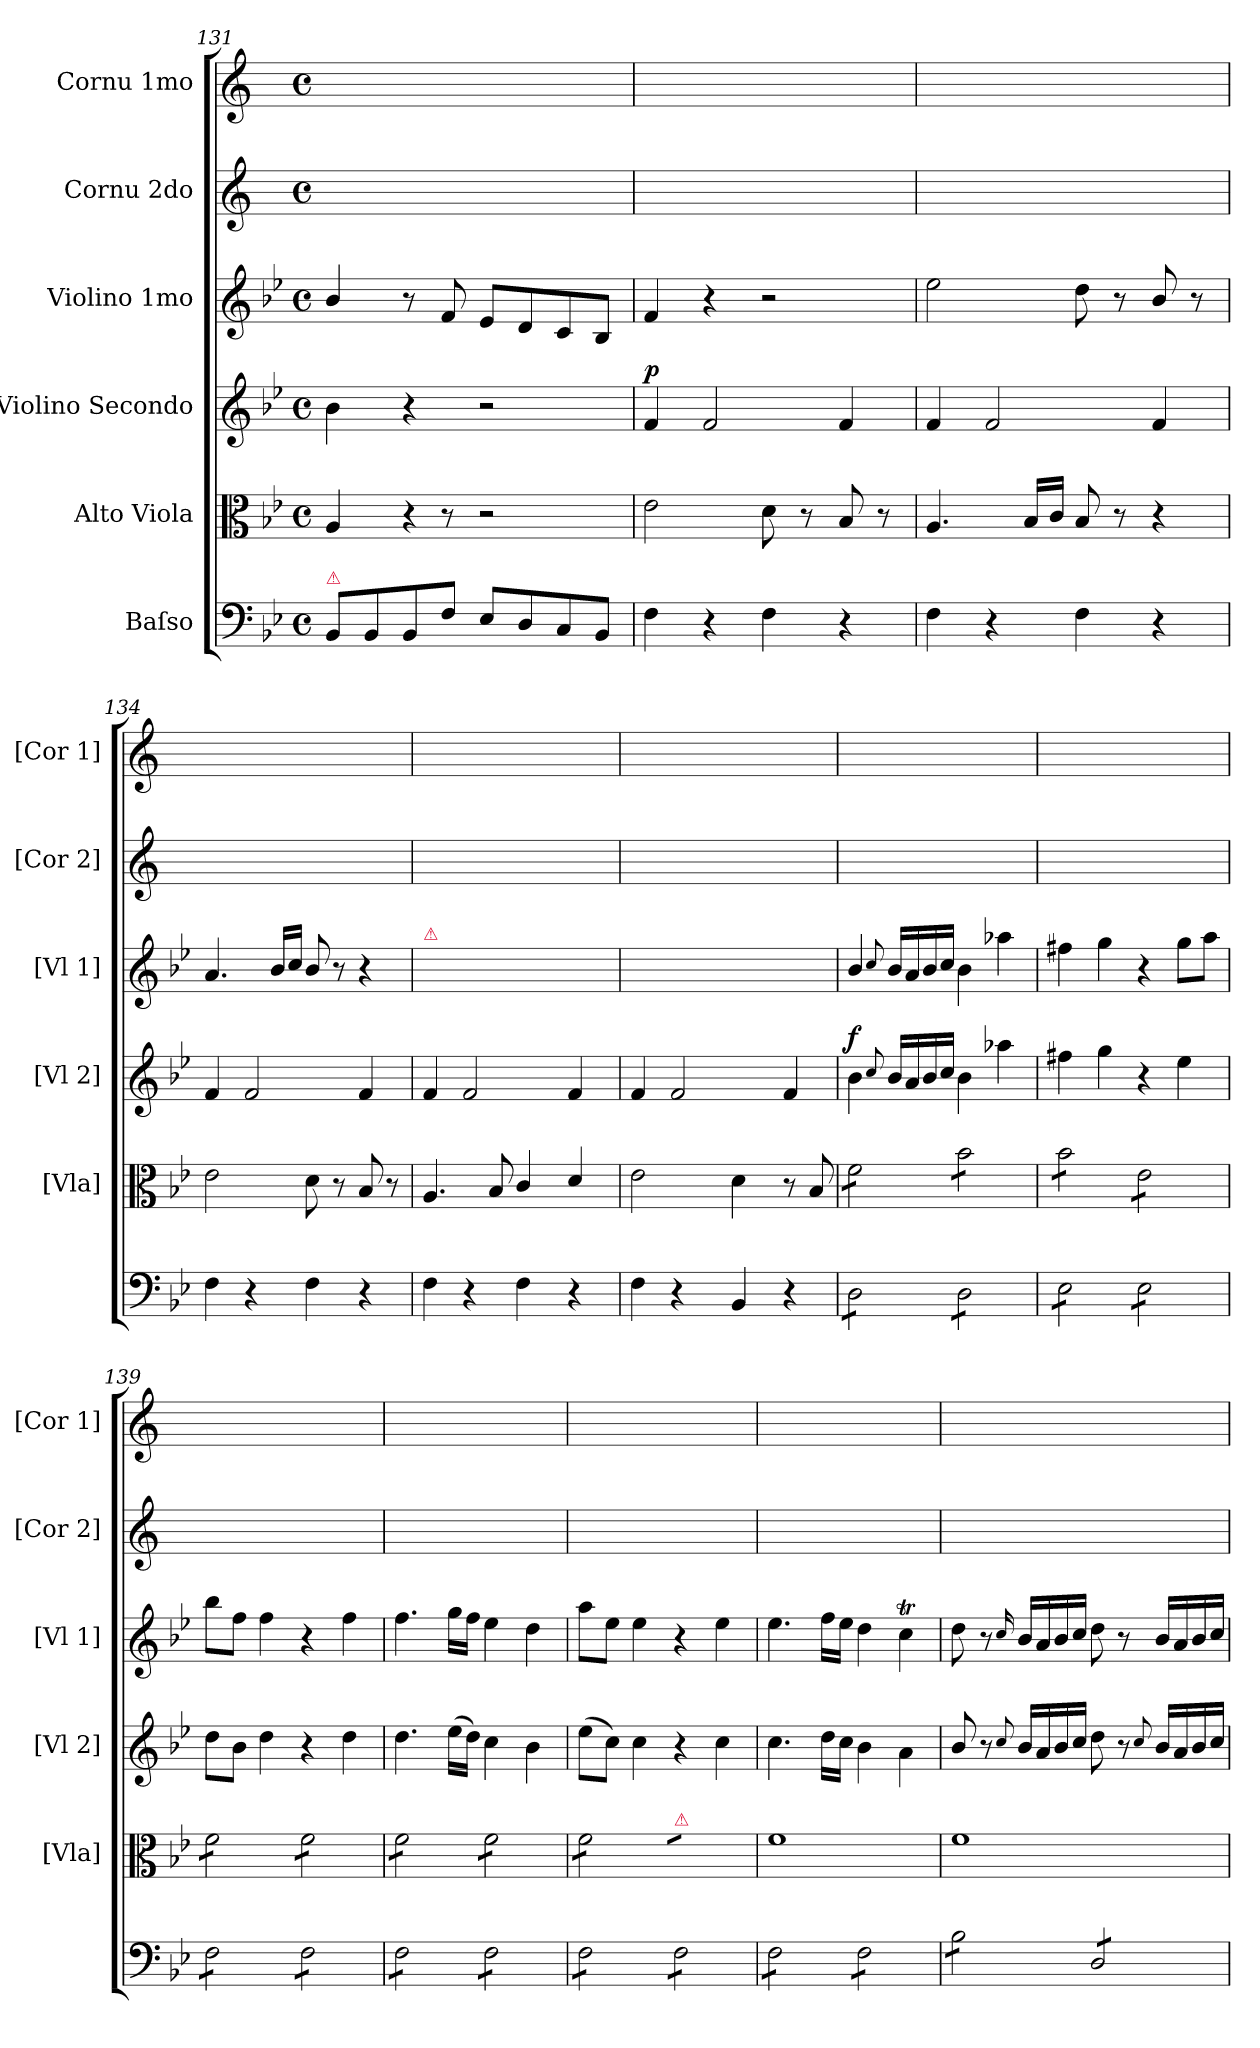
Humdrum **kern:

**kern	**kern	**kern	**dynam	**kern	**kern	**kern
*part6	*part5	*part4	*part4	*part3	*part2	*part1
*staff6	*staff5	*staff4	*staff4	*staff3	*staff2	*staff1
*I"Baſso	*I"Alto Viola	*I"Violino Secondo	*	*I"Violino 1mo	*I"Cornu 2do	*I"Cornu 1mo
*	*I'[Vla]	*I'[Vl 2]	*	*I'[Vl 1]	*I'[Cor 2]	*I'[Cor 1]
*clefF4	*clefC3	*clefG2	*	*clefG2	*clefG2	*clefG2
*	*	*	*	*	*ITrd1c2	*ITrd1c2
*k[b-e-]	*k[b-e-]	*k[b-e-]	*	*k[b-e-]	*k[b-e-]	*k[b-e-]
*B-:	*B-:	*B-:	*	*B-:	*B-:	*B-:
*M4/4	*M4/4	*M4/4	*	*M4/4	*M4/4	*M4/4
*met(c)	*met(c)	*met(c)	*	*met(c)	*met(c)	*met(c)
=131	=131	=131	=131	=131	=131	=131
!LO:TX:a:color=crimson:t=⚠	!	!	!	!	!	!
8BB-/L	4A/	4b-\	.	4b-/	1ryy	1ryy
8BB-/	.	.	.	.	.	.
!	!LO:N:vis=4	!	!	!	!	!
8BB-/	8r	4r	.	8r	.	.
8F\J	8r	.	.	8f/	.	.
8E-/L	2r	2r	.	8e-/L	.	.
8D/	.	.	.	8d/	.	.
8C/	.	.	.	8c/	.	.
8BB-/J	.	.	.	8B-/J	.	.
=132	=132	=132	=132	=132	=132	=132
!	!	!	!LO:DY:a	!	!	!
4F\	2e-\	4f/	p.	4f/	1ryy	1ryy
4r	.	2f/	.	4r	.	.
4F\	8d\	.	.	2r	.	.
.	8r	.	.	.	.	.
4r	8B-/	4f/	.	.	.	.
.	8r	.	.	.	.	.
=133	=133	=133	=133	=133	=133	=133
4F\	4.A/	4f/	.	2ee-\	1ryy	1ryy
4r	.	2f/	.	.	.	.
.	16B-/LL	.	.	.	.	.
.	16c/JJ	.	.	.	.	.
4F\	8B-/	.	.	8dd\	.	.
.	8r	.	.	8r	.	.
4r	4r	4f/	.	8b-/	.	.
.	.	.	.	8r	.	.
=134	=134	=134	=134	=134	=134	=134
4F\	2e-\	4f/	.	4.a/	1ryy	1ryy
4r	.	2f/	.	.	.	.
.	.	.	.	16b-/LL	.	.
.	.	.	.	16cc/JJ	.	.
4F\	8d\	.	.	8b-/	.	.
.	8r	.	.	8r	.	.
4r	8B-/	4f/	.	4r	.	.
.	8r	.	.	.	.	.
=135	=135	=135	=135	=135	=135	=135
!	!	!	!	!LO:TX:a:color=crimson:t=⚠	!	!
4F\	4.A/	4f/	.	2ee-\yy	1ryy	1ryy
4r	.	2f/	.	.	.	.
.	8B-/	.	.	.	.	.
4F\	4c/	.	.	8dd\yy	.	.
.	.	.	.	8ryy	.	.
4r	4d/	4f/	.	8b-/yy	.	.
.	.	.	.	8ryy	.	.
=136	=136	=136	=136	=136	=136	=136
4F\	2e-\	4f/	.	4.a/yy	1ryy	1ryy
4r	.	2f/	.	.	.	.
.	.	.	.	16b-/LLyy	.	.
.	.	.	.	16cc/JJyy	.	.
4BB-/	4d\	.	.	8b-/yy	.	.
.	.	.	.	8ryy	.	.
4r	8r	4f/	.	4ryy	.	.
.	8B-/	.	.	.	.	.
=137	=137	=137	=137	=137	=137	=137
!	!	!	!LO:DY:a	!	!	!
*tremolo	*	*	*	*	*	*
*	*tremolo	*	*	*	*	*
8D\L	8f\L	4b-\	f.	4b-/	1ryy	1ryy
8D\	8f\	.	.	.	.	.
.	.	8qqcc/	.	8qqcc/	.	.
8D\	8f\	16b-/LL	.	16b-/LL	.	.
.	.	16a/	.	16a/	.	.
8D\J	8f\J	16b-/	.	16b-/	.	.
.	.	16cc/JJ	.	16cc/JJ	.	.
8D\L	8b-\L	4b-\	.	4b-\	.	.
8D\	8b-\	.	.	.	.	.
8D\	8b-\	4aa-X\	.	4aa-X\	.	.
8D\J	8b-\J	.	.	.	.	.
=138	=138	=138	=138	=138	=138	=138
8E-\L	8b-\L	4ff#X\	.	4ff#X\	1ryy	1ryy
8E-\	8b-\	.	.	.	.	.
8E-\	8b-\	4gg\	.	4gg\	.	.
8E-\J	8b-\J	.	.	.	.	.
8E-\L	8e-\L	4r	.	4r	.	.
8E-\	8e-\	.	.	.	.	.
8E-\	8e-\	4ee-\	.	8gg\L	.	.
8E-\J	8e-\J	.	.	8aa\J	.	.
=139	=139	=139	=139	=139	=139	=139
8F\L	8f\L	8dd\L	.	8bb-\L	1ryy	1ryy
8F\	8f\	8b-\J	.	8ff\J	.	.
8F\	8f\	4dd\	.	4ff\	.	.
8F\J	8f\J	.	.	.	.	.
8F\L	8f\L	4r	.	4r	.	.
8F\	8f\	.	.	.	.	.
8F\	8f\	4dd\	.	4ff\	.	.
8F\J	8f\J	.	.	.	.	.
=140	=140	=140	=140	=140	=140	=140
8F\L	8f\L	4.dd\	.	4.ff\	1ryy	1ryy
8F\	8f\	.	.	.	.	.
8F\	8f\	.	.	.	.	.
8F\J	8f\J	(>16ee-\LL	.	16gg\LL	.	.
.	.	16dd\JJ)	.	16ff\JJ	.	.
8F\L	8f\L	4cc\	.	4ee-\	.	.
8F\	8f\	.	.	.	.	.
8F\	8f\	4b-\	.	4dd\	.	.
8F\J	8f\J	.	.	.	.	.
=141	=141	=141	=141	=141	=141	=141
8F\L	8f\L	(>8ee-\L	.	8aa\L	1ryy	1ryy
8F\	8f\	8cc\J)	.	8ee-\J	.	.
8F\	8f\	4cc\	.	4ee-\	.	.
8F\J	8f\J	.	.	.	.	.
!	!LO:TX:a:color=crimson:t=⚠	!	!	!	!	!
8F\L	8f\yyL	4r	.	4r	.	.
8F\	8f\yy	.	.	.	.	.
8F\	8f\yy	4cc\	.	4ee-\	.	.
8F\J	8f\yyJ	.	.	.	.	.
*	*Xtremolo	*	*	*	*	*
=142	=142	=142	=142	=142	=142	=142
8F\L	1f	4.cc\	.	4.ee-\	1ryy	1ryy
8F\	.	.	.	.	.	.
8F\	.	.	.	.	.	.
8F\J	.	16dd\LL	.	16ff\LL	.	.
.	.	16cc\JJ	.	16ee-\JJ	.	.
8F\L	.	4b-\	.	4dd\	.	.
8F\	.	.	.	.	.	.
8F\	.	4a\	.	4ccT\	.	.
8F\J	.	.	.	.	.	.
=143	=143	=143	=143	=143	=143	=143
8B-\L	1f	8b-/	.	8dd\	1ryy	1ryy
8B-\	.	8r	.	8r	.	.
.	.	8qqcc/	.	16qqcc/	.	.
8B-\	.	16b-/LL	.	16b-/LL	.	.
.	.	16a/	.	16a/	.	.
8B-\J	.	16b-/	.	16b-/	.	.
.	.	16cc/JJ	.	16cc/JJ	.	.
8D/L	.	8dd\	.	8dd\	.	.
8D/	.	8r	.	8r	.	.
.	.	8qqcc/	.	.	.	.
8D/	.	16b-/LL	.	16b-/LL	.	.
.	.	16a/	.	16a/	.	.
8D/J	.	16b-/	.	16b-/	.	.
*Xtremolo	*	*	*	*	*	*
.	.	16cc/JJ	.	16cc/JJ	.	.
=	=	=	=	=	=	=
*-	*-	*-	*-	*-	*-	*-
